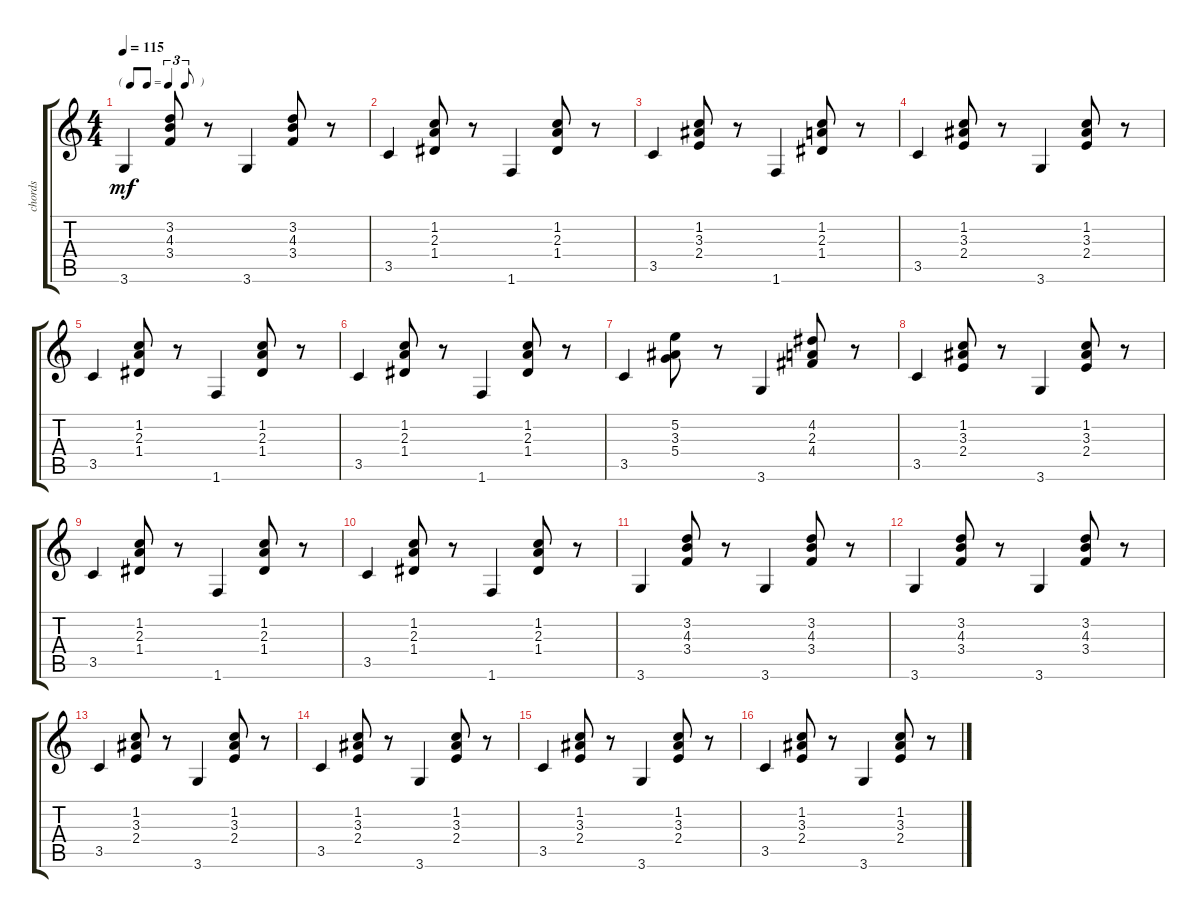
\track ("chords" "chords") {instrument acousticguitarnylon}
\staff {score tabs}
\tuning (E4 B3 G3 D3 A2 E2) {hide}
\ts (4 4)
\tf triplet8th
\tempo 115
\clef g2
\ks c
3.6.4{dy mf} (3.2 4.3 3.4).8 r.8 3.6.4 (3.2 4.3 3.4).8 r.8 |
3.5.4 (1.2 2.3 1.4).8 r.8 1.6.4 (1.2 2.3 1.4).8 r.8 |
3.5.4 (1.2 3.3 2.4).8 r.8 1.6.4 (1.2 2.3 1.4).8 r.8 |
3.5.4 (1.2 3.3 2.4).8 r.8 3.6.4 (1.2 3.3 2.4).8 r.8 |
3.5.4 (1.2 2.3 1.4).8 r.8 1.6.4 (1.2 2.3 1.4).8 r.8 |
3.5.4 (1.2 2.3 1.4).8 r.8 1.6.4 (1.2 2.3 1.4).8 r.8 |
3.5.4 (5.2 3.3 5.4).8 r.8 3.6.4 (4.2 2.3 4.4).8 r.8 |
3.5.4 (1.2 3.3 2.4).8 r.8 3.6.4 (1.2 3.3 2.4).8 r.8 |
3.5.4 (1.2 2.3 1.4).8 r.8 1.6.4 (1.2 2.3 1.4).8 r.8 |
3.5.4 (1.2 2.3 1.4).8 r.8 1.6.4 (1.2 2.3 1.4).8 r.8 |
3.6.4 (3.2 4.3 3.4).8 r.8 3.6.4 (3.2 4.3 3.4).8 r.8 |
3.6.4 (3.2 4.3 3.4).8 r.8 3.6.4 (3.2 4.3 3.4).8 r.8 |
3.5.4 (1.2 3.3 2.4).8 r.8 3.6.4 (1.2 3.3 2.4).8 r.8 |
3.5.4 (1.2 3.3 2.4).8 r.8 3.6.4 (1.2 3.3 2.4).8 r.8 |
3.5.4 (1.2 3.3 2.4).8 r.8 3.6.4 (1.2 3.3 2.4).8 r.8 |
3.5.4 (1.2 3.3 2.4).8 r.8 3.6.4 (1.2 3.3 2.4).8 r.8
